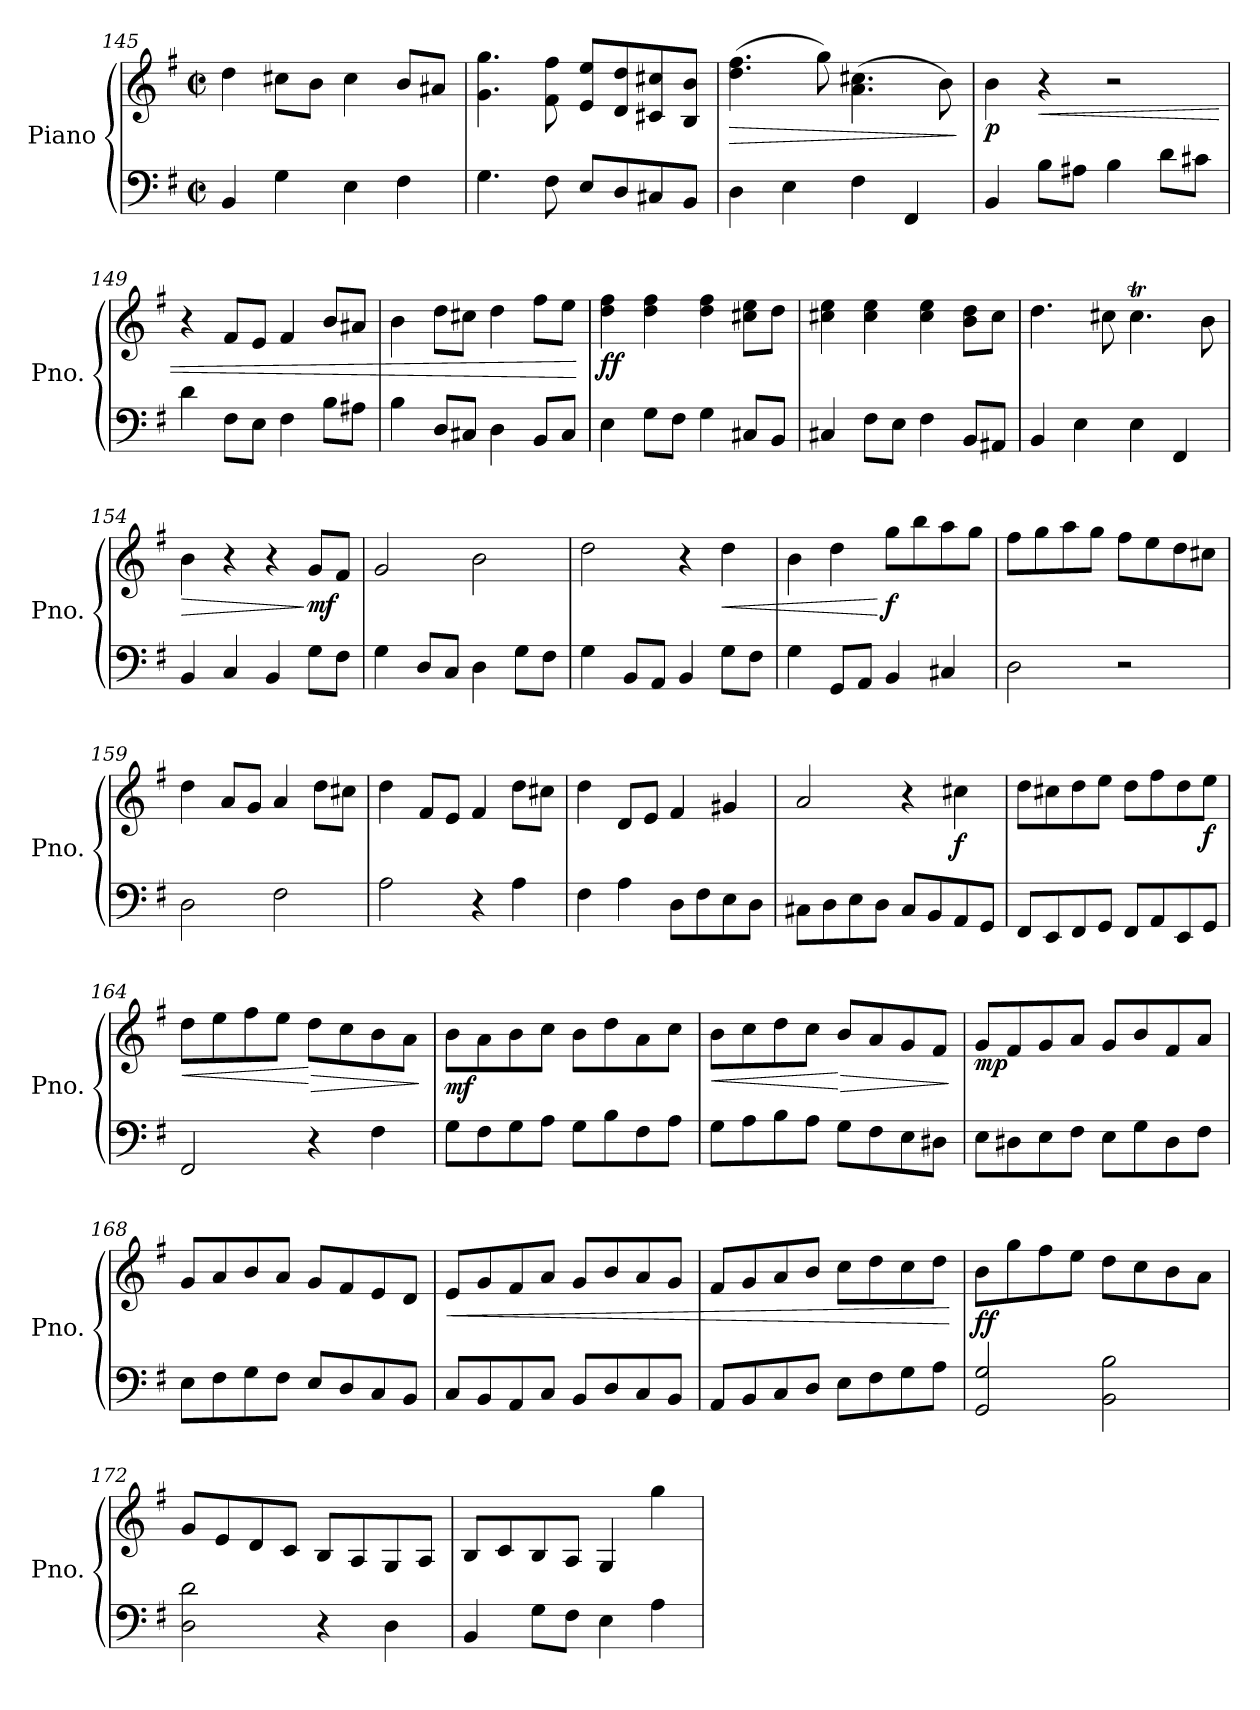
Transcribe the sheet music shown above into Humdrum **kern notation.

**kern	**kern	**dynam
*part1	*part1	*part1
*staff2	*staff1	*staff1/2
*I"Piano	*	*
*I'Pno.	*	*
*clefF4	*clefG2	*
*k[f#]	*k[f#]	*
*M2/2	*M2/2	*
*met(c|)	*met(c|)	*
=145	=145	=145
4BB/	4dd\	.
4G\	8cc#X\L	.
.	8b\J	.
4E\	4cc#\	.
4F#\	8b/L	.
.	8a#X/J	.
=146	=146	=146
4.G\	4.g\ 4.gg\	.
8F#\	8f#\ 8ff#\	.
8E/L	8e/ 8ee/L	.
8D/	8d/ 8dd/	.
8C#X/	8c#X/ 8cc#X/	.
8BB/J	8B/ 8b/J	.
=147	=147	=147
!	!	!LO:HP:b
4D\	(>4.dd\ 4.ff#\	>
4E\	.	.
.	8gg\)	.
4F#\	(>4.a\ 4.cc#X\	.
4FF#/	.	.
.	8b\)	.
.	.	]
!!LO:LB:g=z
=148	=148	=148
!	!	!LO:DY:b
4BB/	4b\	p
!	!	!LO:HP:b
8B\L	4r	<
8A#X\J	.	.
4B\	2r	.
8d\L	.	.
8c#X\J	.	.
=149	=149	=149
4d\	4r	.
8F#\L	8f#/L	.
8E\J	8e/J	.
4F#\	4f#/	.
8B\L	8b/L	.
8A#X\J	8a#X/J	.
=150	=150	=150
4B\	4b\	.
8D/L	8dd\L	.
8C#X/J	8cc#X\J	.
4D\	4dd\	.
8BB/L	8ff#\L	.
8C#/J	8ee\J	.
.	.	[
=151	=151	=151
!	!	!LO:DY:b
4E\	4dd\ 4ff#\	ff
8G\L	4dd\ 4ff#\	.
8F#\J	.	.
4G\	4dd\ 4ff#\	.
8C#X/L	8cc#X\ 8ee\L	.
8BB/J	8dd\J	.
=152	=152	=152
4C#X/	4cc#X\ 4ee\	.
8F#\L	4cc#\ 4ee\	.
8E\J	.	.
4F#\	4cc#\ 4ee\	.
8BB/L	8b\ 8dd\L	.
8AA#X/J	8cc#\J	.
=153	=153	=153
4BB/	4.dd\	.
4E\	.	.
.	8cc#X\	.
4E\	4.cc#t\	.
4FF#/	.	.
.	8b\	.
!!LO:LB:g=z
=154	=154	=154
!	!	!LO:HP:b
4BB/	4b\	>
4C/	4r	.
4BB/	4r	.
!	!	!LO:DY:n=1:b
8G\L	8g/L	] mf
8F#\J	8f#/J	.
=155	=155	=155
4G\	2g/	.
8D/L	.	.
8C/J	.	.
4D\	2b\	.
8G\L	.	.
8F#\J	.	.
=156	=156	=156
4G\	2dd\	.
8BB/L	.	.
8AA/J	.	.
4BB/	4r	.
!	!	!LO:HP:b
8G\L	4dd\	<
8F#\J	.	.
=157	=157	=157
4G\	4b\	.
8GG/L	4dd\	.
8AA/J	.	.
!	!	!LO:DY:n=1:b
4BB/	8gg\L	[ f
.	8bb\	.
4C#X/	8aa\	.
.	8gg\J	.
=158	=158	=158
2D\	8ff#\L	.
.	8gg\	.
.	8aa\	.
.	8gg\J	.
2r	8ff#\L	.
.	8ee\	.
.	8dd\	.
.	8cc#X\J	.
=159	=159	=159
2D\	4dd\	.
.	8a/L	.
.	8g/J	.
2F#\	4a/	.
.	8dd\L	.
.	8cc#X\J	.
=160	=160	=160
2A\	4dd\	.
.	8f#/L	.
.	8e/J	.
4r	4f#/	.
4A\	8dd\L	.
.	8cc#X\J	.
!!LO:PB:g=z
=161	=161	=161
4F#\	4dd\	.
4A\	8d/L	.
.	8e/J	.
8D\L	4f#/	.
8F#\	.	.
8E\	4g#X/	.
8D\J	.	.
=162	=162	=162
8C#X\L	2a/	.
8D\	.	.
8E\	.	.
8D\J	.	.
8C#/L	4r	.
8BB/	.	.
!	!	!LO:DY:b
8AA/	4cc#X\	f
8GG/J	.	.
=163	=163	=163
8FF#/L	8dd\L	.
8EE/	8cc#X\	.
8FF#/	8dd\	.
8GG/J	8ee\J	.
8FF#/L	8dd\L	.
8AA/	8ff#\	.
8EE/	8dd\	.
!	!	!LO:DY:b
8GG/J	8ee\J	f
=164	=164	=164
!	!	!LO:HP:b
2FF#/	8dd\L	<
.	8ee\	.
.	8ff#\	.
.	8ee\J	.
!	!	!LO:HP:n=1:b
4r	8dd\L	[ >
.	8cc\	.
4F#\	8b\	.
.	8a\J	.
.	.	]
=165	=165	=165
!	!	!LO:DY:b
8G\L	8b\L	mf
8F#\	8a\	.
8G\	8b\	.
8A\J	8cc\J	.
8G\L	8b\L	.
8B\	8dd\	.
8F#\	8a\	.
8A\J	8cc\J	.
=166	=166	=166
!	!	!LO:HP:b
8G\L	8b\L	<
8A\	8cc\	.
8B\	8dd\	.
8A\J	8cc\J	.
!	!	!LO:HP:n=1:b
8G\L	8b/L	[ >
8F#\	8a/	.
8E\	8g/	.
8D#X\J	8f#/J	.
.	.	]
!!LO:LB:g=z
=167	=167	=167
!	!	!LO:DY:b
8E\L	8g/L	mp
8D#X\	8f#/	.
8E\	8g/	.
8F#\J	8a/J	.
8E\L	8g/L	.
8G\	8b/	.
8D#\	8f#/	.
8F#\J	8a/J	.
=168	=168	=168
8E\L	8g/L	.
8F#\	8a/	.
8G\	8b/	.
8F#\J	8a/J	.
8E/L	8g/L	.
8D/	8f#/	.
8C/	8e/	.
8BB/J	8d/J	.
=169	=169	=169
!	!	!LO:HP:b
8C/L	8e/L	<
8BB/	8g/	.
8AA/	8f#/	.
8C/J	8a/J	.
8BB/L	8g/L	.
8D/	8b/	.
8C/	8a/	.
8BB/J	8g/J	.
=170	=170	=170
8AA/L	8f#/L	.
8BB/	8g/	.
8C/	8a/	.
8D/J	8b/J	.
8E\L	8cc\L	.
8F#\	8dd\	.
8G\	8cc\	.
8A\J	8dd\J	.
.	.	[
=171	=171	=171
!	!	!LO:DY:b
2GG/ 2G/	8b\L	ff
.	8gg\	.
.	8ff#\	.
.	8ee\J	.
2BB\ 2B\	8dd\L	.
.	8cc\	.
.	8b\	.
.	8a\J	.
=172	=172	=172
2D\ 2d\	8g/L	.
.	8e/	.
.	8d/	.
.	8c/J	.
4r	8B/L	.
.	8A/	.
4D\	8G/	.
.	8A/J	.
!!LO:LB:g=z
=173	=173	=173
4BB/	8B/L	.
.	8c/	.
8G\L	8B/	.
8F#\J	8A/J	.
4E\	4G/	.
4A\	4gg\	.
=	=	=
*-	*-	*-
